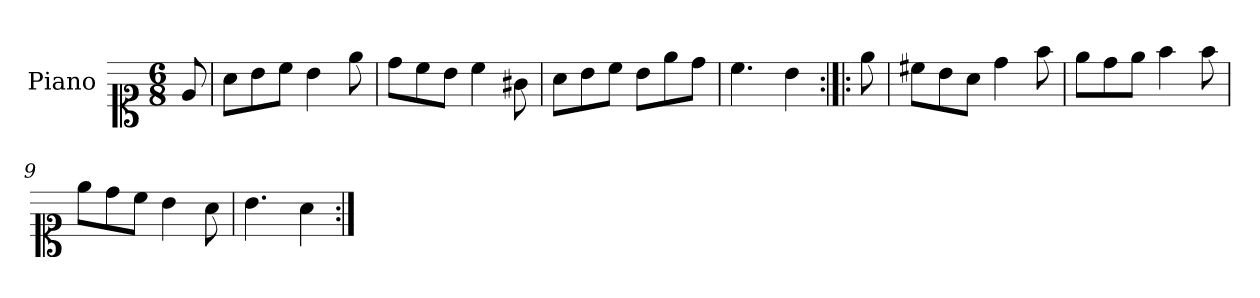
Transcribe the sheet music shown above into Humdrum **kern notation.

**kern
*part1
*staff1
*I"Piano
*I'Pno.
*clefC1
*k[]
*M6/8
=1
8e/
=2
8a\L
8b\
8cc\J
4b\
8ee\
=3
8dd\L
8cc\
8b\J
4cc\
8g#X\
=4
8a\L
8b\
8cc\J
8b\L
8ee\
8dd\J
=5
4.cc\
4b\
=6:|!|:
8ee\
=7
8cc#X\L
8b\
8a\J
4dd\
8ff\
!!LO:LB:g=z
=8
8ee\L
8dd\
8ee\J
4ff\
8ff\
=9
8ee\L
8dd\
8cc\J
4b\
8a\
=10
4.b\
4a\
=:|!
*-
